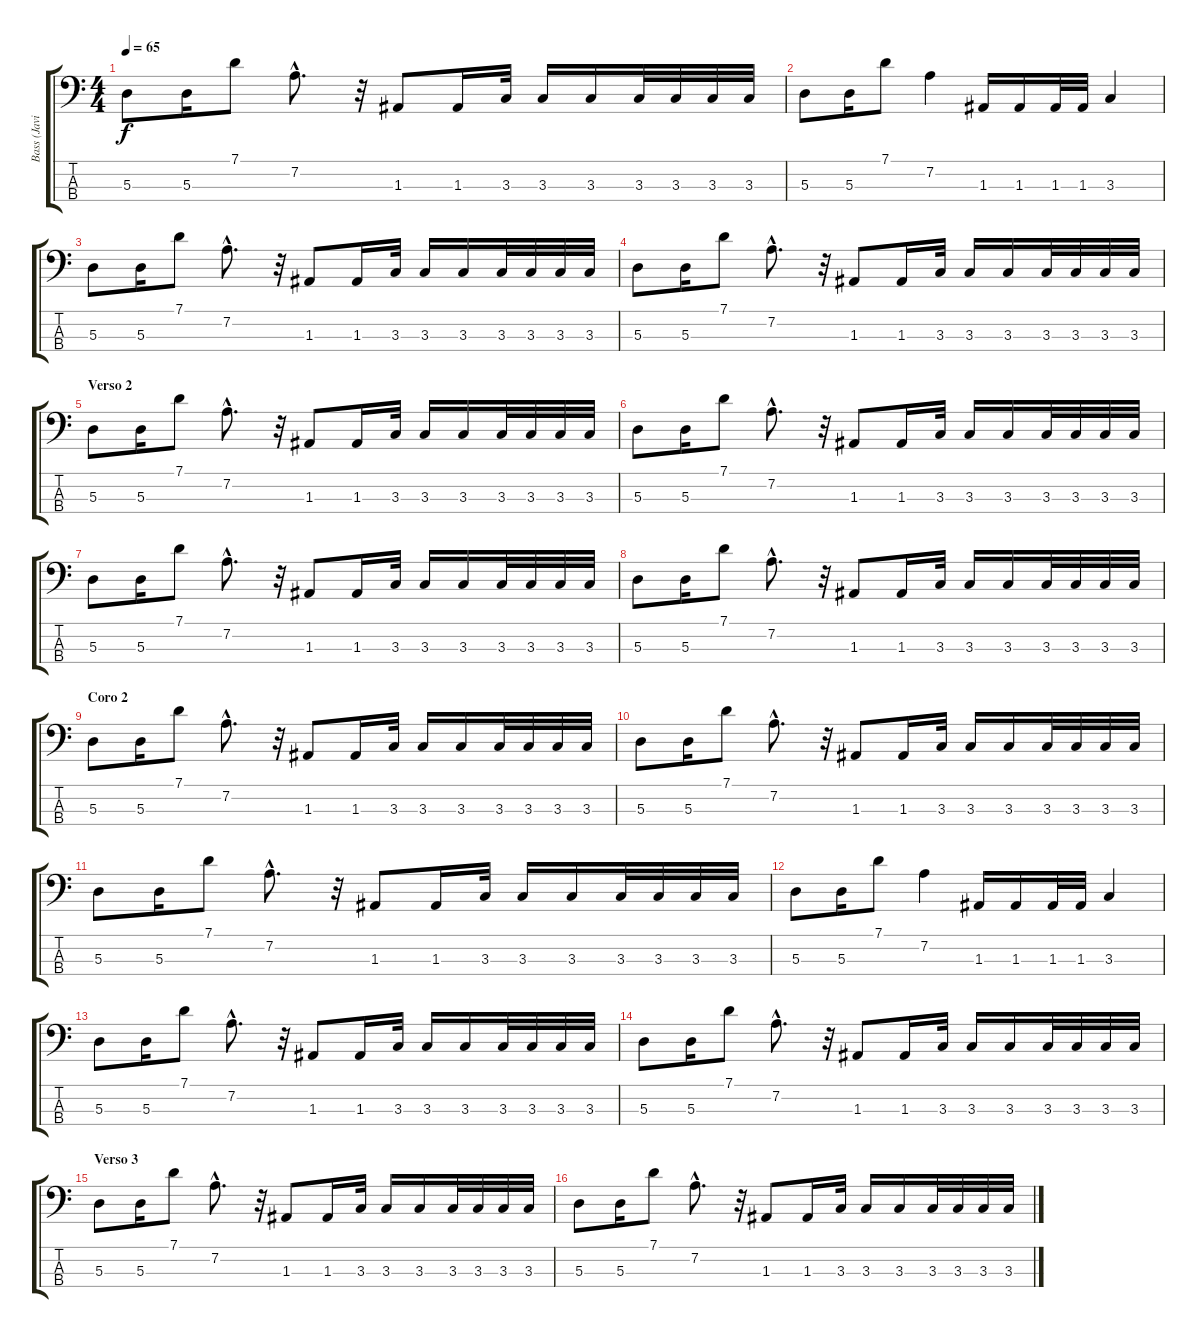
\track ("Bass (Javier)" "Bass (Javi") {instrument electricbassfinger}
\staff {score tabs}
\tuning (G2 D2 A1 E1) {hide}
\ts (4 4)
\tempo 65
\clef f4
\ks c
5.3.8{dy f} 5.3.16 7.1.8 7.2{hac}.8{d} r.32 1.3.8 1.3.16 3.3.32 3.3.16 3.3.16 3.3.32 3.3.32 3.3.32 3.3.32 |
5.3.8 5.3.16 7.1.8 7.2.4 1.3.16 1.3.16 1.3.32 1.3.32 3.3.4 |
5.3.8 5.3.16 7.1.8 7.2{hac}.8{d} r.32 1.3.8 1.3.16 3.3.32 3.3.16 3.3.16 3.3.32 3.3.32 3.3.32 3.3.32 |
5.3.8 5.3.16 7.1.8 7.2{hac}.8{d} r.32 1.3.8 1.3.16 3.3.32 3.3.16 3.3.16 3.3.32 3.3.32 3.3.32 3.3.32 |
\section ("" "Verso 2")
5.3.8 5.3.16 7.1.8 7.2{hac}.8{d} r.32 1.3.8 1.3.16 3.3.32 3.3.16 3.3.16 3.3.32 3.3.32 3.3.32 3.3.32 |
5.3.8 5.3.16 7.1.8 7.2{hac}.8{d} r.32 1.3.8 1.3.16 3.3.32 3.3.16 3.3.16 3.3.32 3.3.32 3.3.32 3.3.32 |
5.3.8 5.3.16 7.1.8 7.2{hac}.8{d} r.32 1.3.8 1.3.16 3.3.32 3.3.16 3.3.16 3.3.32 3.3.32 3.3.32 3.3.32 |
5.3.8 5.3.16 7.1.8 7.2{hac}.8{d} r.32 1.3.8 1.3.16 3.3.32 3.3.16 3.3.16 3.3.32 3.3.32 3.3.32 3.3.32 |
\section ("" "Coro 2")
5.3.8 5.3.16 7.1.8 7.2{hac}.8{d} r.32 1.3.8 1.3.16 3.3.32 3.3.16 3.3.16 3.3.32 3.3.32 3.3.32 3.3.32 |
5.3.8 5.3.16 7.1.8 7.2{hac}.8{d} r.32 1.3.8 1.3.16 3.3.32 3.3.16 3.3.16 3.3.32 3.3.32 3.3.32 3.3.32 |
5.3.8 5.3.16 7.1.8 7.2{hac}.8{d} r.32 1.3.8 1.3.16 3.3.32 3.3.16 3.3.16 3.3.32 3.3.32 3.3.32 3.3.32 |
5.3.8 5.3.16 7.1.8 7.2.4 1.3.16 1.3.16 1.3.32 1.3.32 3.3.4 |
5.3.8 5.3.16 7.1.8 7.2{hac}.8{d} r.32 1.3.8 1.3.16 3.3.32 3.3.16 3.3.16 3.3.32 3.3.32 3.3.32 3.3.32 |
5.3.8 5.3.16 7.1.8 7.2{hac}.8{d} r.32 1.3.8 1.3.16 3.3.32 3.3.16 3.3.16 3.3.32 3.3.32 3.3.32 3.3.32 |
\section ("" "Verso 3")
5.3.8 5.3.16 7.1.8 7.2{hac}.8{d} r.32 1.3.8 1.3.16 3.3.32 3.3.16 3.3.16 3.3.32 3.3.32 3.3.32 3.3.32 |
5.3.8 5.3.16 7.1.8 7.2{hac}.8{d} r.32 1.3.8 1.3.16 3.3.32 3.3.16 3.3.16 3.3.32 3.3.32 3.3.32 3.3.32
